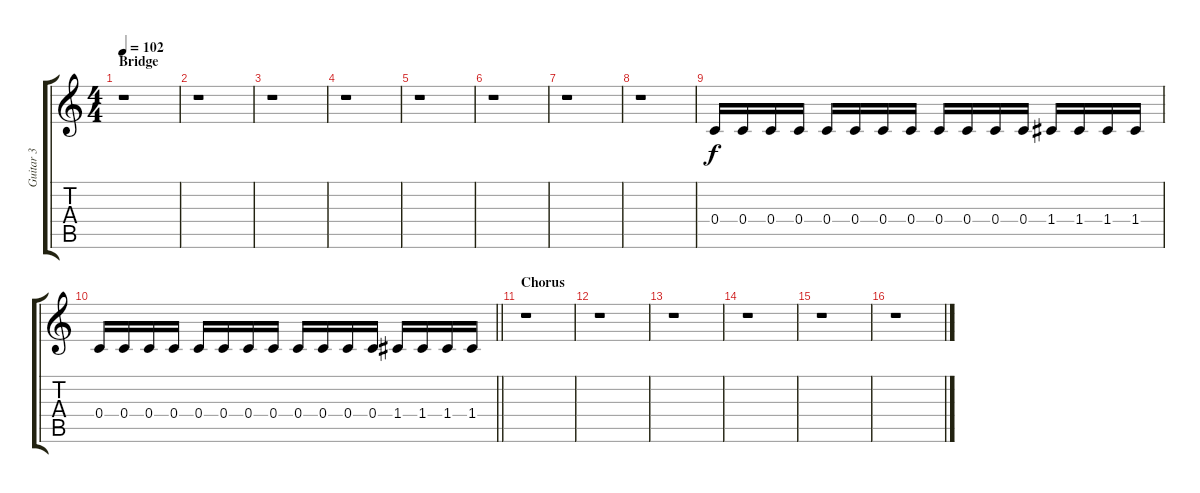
\track ("Guitar 3" "Guitar 3") {instrument distortionguitar}
\staff {score tabs}
\tuning (D4 A3 F3 C3 G2 C2) {hide}
\ts (4 4)
\section ("" "Bridge")
\tempo 102
\clef g2
\ks c
r.1{dy f} |
r.1 |
r.1 |
r.1 |
r.1 |
r.1 |
r.1 |
r.1 |
0.4.16 0.4.16 0.4.16 0.4.16 0.4.16 0.4.16 0.4.16 0.4.16 0.4.16 0.4.16 0.4.16 0.4.16 1.4.16 1.4.16 1.4.16 1.4.16 |
\barLineRight lightlight
0.4.16 0.4.16 0.4.16 0.4.16 0.4.16 0.4.16 0.4.16 0.4.16 0.4.16 0.4.16 0.4.16 0.4.16 1.4.16 1.4.16 1.4.16 1.4.16 |
\section ("" "Chorus")
r.1 |
r.1 |
r.1 |
r.1 |
r.1 |
r.1
